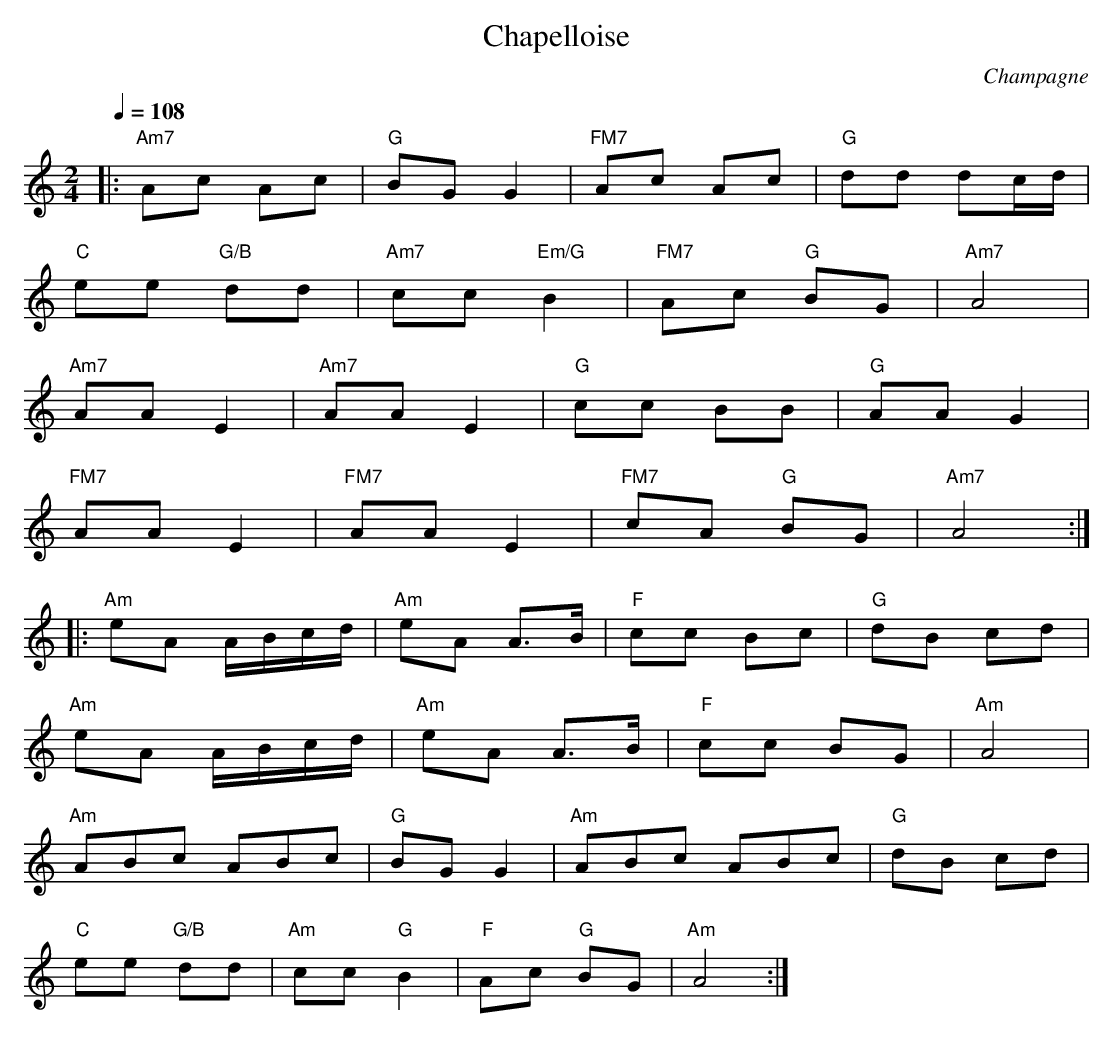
X:1
T:Chapelloise
O:Champagne
M:2/4
L:1/8
Q:1/4=108
K:Am
|: "Am7"Ac Ac | "G"BG G2|"FM7"Ac Ac| "G"dd dc/d/|
"C"ee "G/B"dd | "Am7"cc "Em/G"B2 |"FM7"Ac "G"BG|"Am7"A4 |
"Am7"AA E2 | "Am7"AA E2 |"G"cc BB |"G"AA G2 |
"FM7"AA E2 |"FM7"AA E2 |"FM7"cA "G"BG | "Am7"A4 :|
|: "Am"eA A/B/c/d/ | "Am"eA A>B |"F"cc Bc |"G"dB cd |
"Am"eA A/B/c/d/ |"Am"eA A>B |"F"cc BG|"Am"A4|
"Am" ABc ABc |"G"BG G2| "Am" ABc ABc|"G"dB cd|
"C"ee "G/B"dd|"Am"cc "G"B2|"F"Ac "G"BG|"Am"A4:|
